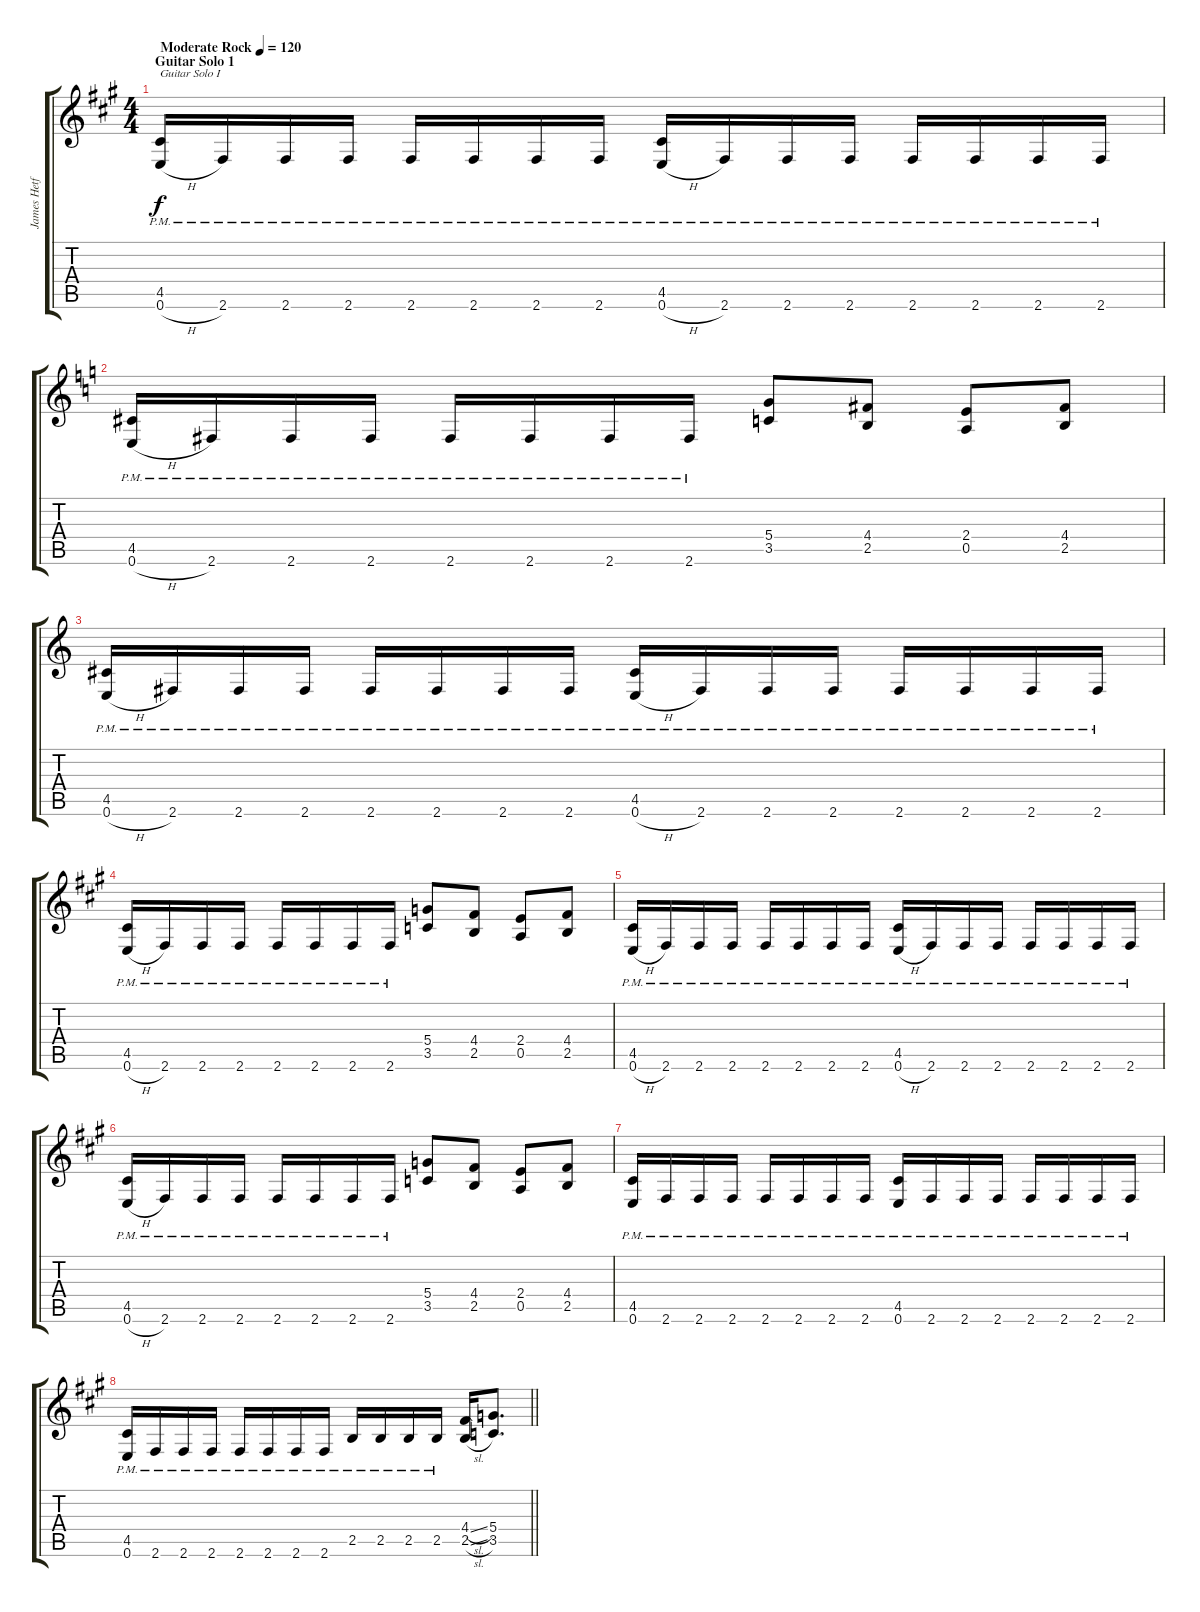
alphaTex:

\track ("James Hetfield" "James Hetf") {instrument overdrivenguitar}
\staff {score tabs}
\tuning (E4 B3 G3 D3 A2 E2) {hide}
\ts (4 4)
\section ("" "Guitar Solo 1")
\tempo (120 "Moderate Rock")
\clef g2
\ks a
(4.5{pm} 0.6{h pm}).16{txt "Guitar Solo I" dy f instrument overdrivenguitar} 2.6{pm}.16 2.6{pm}.16 2.6{pm}.16 2.6{pm}.16 2.6{pm}.16 2.6{pm}.16 2.6{pm}.16 (4.5{pm} 0.6{h pm}).16 2.6{pm}.16 2.6{pm}.16 2.6{pm}.16 2.6{pm}.16 2.6{pm}.16 2.6{pm}.16 2.6{pm}.16 |
\ks c
(4.5{pm} 0.6{h pm}).16 2.6{pm}.16 2.6{pm}.16 2.6{pm}.16 2.6{pm}.16 2.6{pm}.16 2.6{pm}.16 2.6{pm}.16 (5.4 3.5).8 (4.4 2.5).8 (2.4 0.5).8 (4.4 2.5).8 |
(4.5{pm} 0.6{h pm}).16 2.6{pm}.16 2.6{pm}.16 2.6{pm}.16 2.6{pm}.16 2.6{pm}.16 2.6{pm}.16 2.6{pm}.16 (4.5{pm} 0.6{h pm}).16 2.6{pm}.16 2.6{pm}.16 2.6{pm}.16 2.6{pm}.16 2.6{pm}.16 2.6{pm}.16 2.6{pm}.16 |
\ks a
(4.5{pm} 0.6{h pm}).16 2.6{pm}.16 2.6{pm}.16 2.6{pm}.16 2.6{pm}.16 2.6{pm}.16 2.6{pm}.16 2.6{pm}.16 (5.4 3.5).8 (4.4 2.5).8 (2.4 0.5).8 (4.4 2.5).8 |
(4.5{pm} 0.6{h pm}).16 2.6{pm}.16 2.6{pm}.16 2.6{pm}.16 2.6{pm}.16 2.6{pm}.16 2.6{pm}.16 2.6{pm}.16 (4.5{pm} 0.6{h pm}).16 2.6{pm}.16 2.6{pm}.16 2.6{pm}.16 2.6{pm}.16 2.6{pm}.16 2.6{pm}.16 2.6{pm}.16 |
(4.5{pm} 0.6{h pm}).16 2.6{pm}.16 2.6{pm}.16 2.6{pm}.16 2.6{pm}.16 2.6{pm}.16 2.6{pm}.16 2.6{pm}.16 (5.4 3.5).8 (4.4 2.5).8 (2.4 0.5).8 (4.4 2.5).8 |
(4.5{pm} 0.6{pm}).16 2.6{pm}.16 2.6{pm}.16 2.6{pm}.16 2.6{pm}.16 2.6{pm}.16 2.6{pm}.16 2.6{pm}.16 (4.5{pm} 0.6{pm}).16 2.6{pm}.16 2.6{pm}.16 2.6{pm}.16 2.6{pm}.16 2.6{pm}.16 2.6{pm}.16 2.6{pm}.16 |
\barLineRight lightlight
(4.5{pm} 0.6{pm}).16 2.6{pm}.16 2.6{pm}.16 2.6{pm}.16 2.6{pm}.16 2.6{pm}.16 2.6{pm}.16 2.6{pm}.16 2.5{pm}.16 2.5{pm}.16 2.5{pm}.16 2.5{pm}.16 (4.4{sl} 2.5{sl}).16 (5.4 3.5).8{d}
